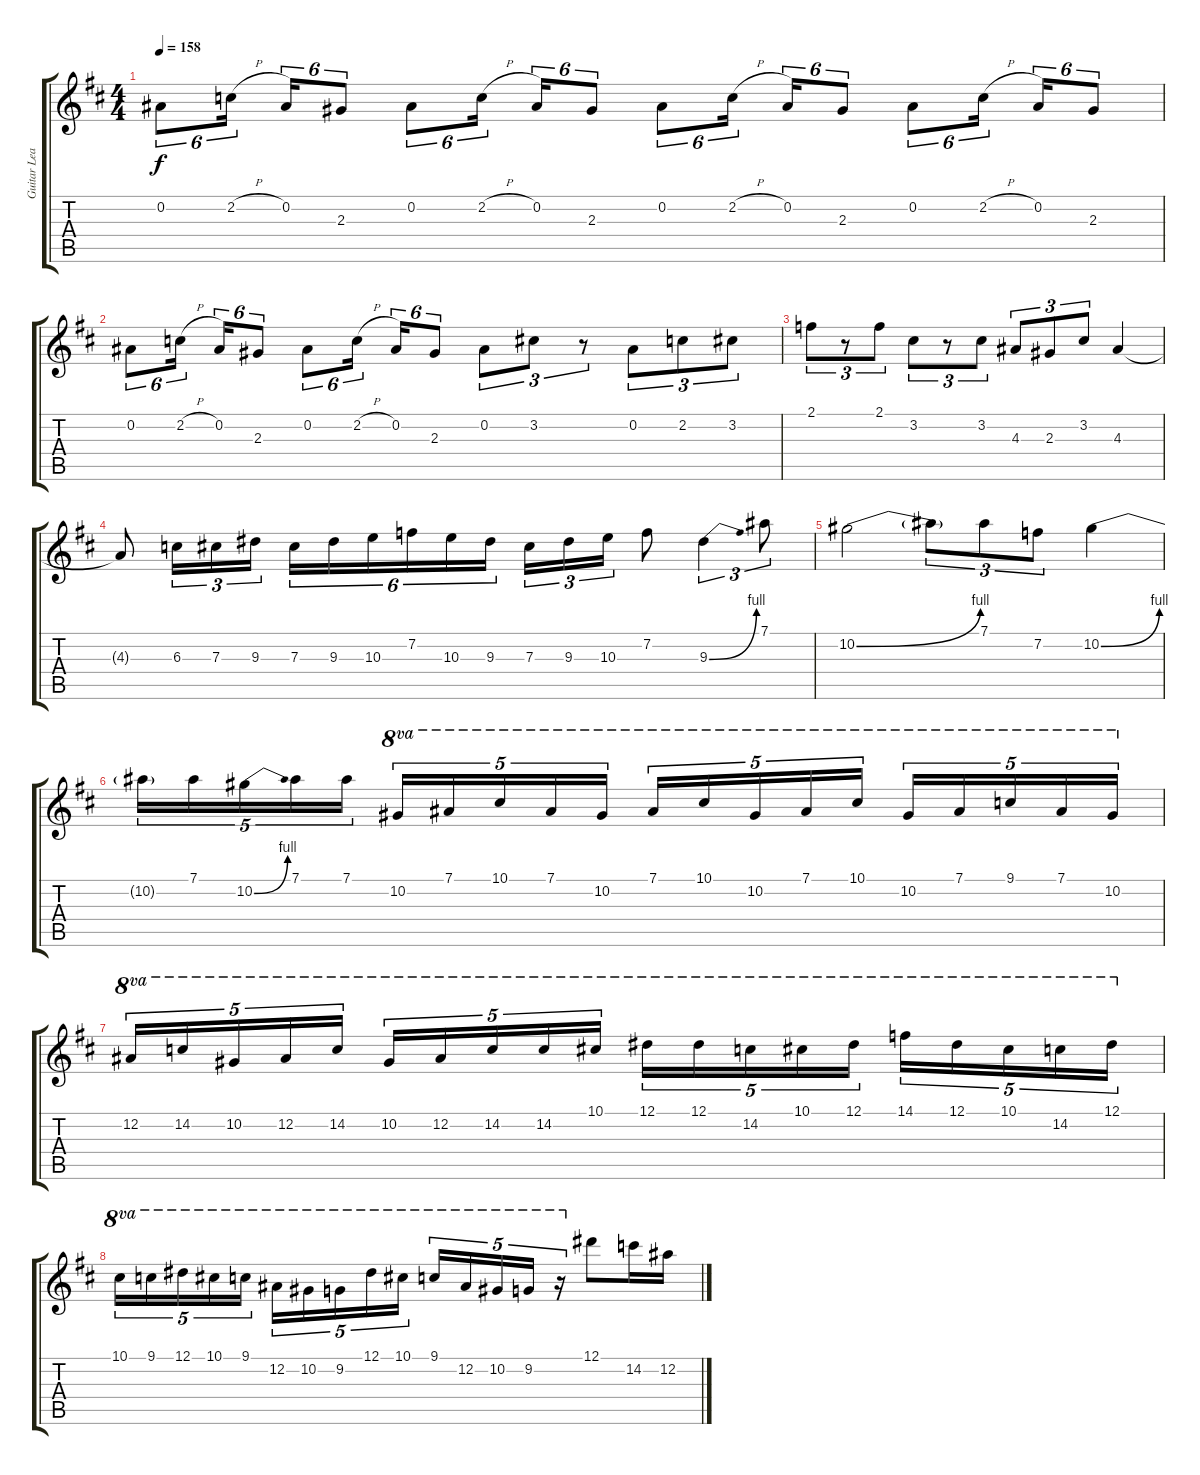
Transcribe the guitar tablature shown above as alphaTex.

\track ("Guitar Lead" "Guitar Lea") {instrument distortionguitar}
\staff {score tabs}
\tuning (Eb4 Bb3 Gb3 Db3 Ab2 Eb2) {hide}
\ts (4 4)
\tempo 158
\clef g2
\ks d
0.2.8{tu (6 4) dy f} 2.2{h}.16{tu (6 4)} 0.2.16{tu (6 4)} 2.3.8{tu (6 4)} 0.2.8{tu (6 4)} 2.2{h}.16{tu (6 4)} 0.2.16{tu (6 4)} 2.3.8{tu (6 4)} 0.2.8{tu (6 4)} 2.2{h}.16{tu (6 4)} 0.2.16{tu (6 4)} 2.3.8{tu (6 4)} 0.2.8{tu (6 4)} 2.2{h}.16{tu (6 4)} 0.2.16{tu (6 4)} 2.3.8{tu (6 4)} |
0.2.8{tu (6 4)} 2.2{h}.16{tu (6 4)} 0.2.16{tu (6 4)} 2.3.8{tu (6 4)} 0.2.8{tu (6 4)} 2.2{h}.16{tu (6 4)} 0.2.16{tu (6 4)} 2.3.8{tu (6 4)} 0.2.8{tu (3 2)} 3.2.8{tu (3 2)} r.8{tu (3 2)} 0.2.8{tu (3 2)} 2.2.8{tu (3 2)} 3.2.8{tu (3 2)} |
2.1.8{tu (3 2)} r.8{tu (3 2)} 2.1.8{tu (3 2)} 3.2.8{tu (3 2)} r.8{tu (3 2)} 3.2.8{tu (3 2)} 4.3.8{tu (3 2)} 2.3.8{tu (3 2)} 3.2.8{tu (3 2)} 4.3.4 |
4.3{t}.8 6.3.16{tu (3 2)} 7.3.16{tu (3 2)} 9.3.16{tu (3 2)} 7.3.16{tu (6 4)} 9.3.16{tu (6 4)} 10.3.16{tu (6 4)} 7.2.16{tu (6 4)} 10.3.16{tu (6 4)} 9.3.16{tu (6 4)} 7.3.16{tu (3 2)} 9.3.16{tu (3 2)} 10.3.16{tu (3 2)} 7.2.8 9.3{be (bend 0 0 60 4)}.4{tu (3 2)} 7.1.8{tu (3 2)} |
10.2{be (bend 0 0 60 4)}.2 10.2{t}.8{tu (3 2)} 7.1.8{tu (3 2)} 7.2.8{tu (3 2)} 10.2{be (bend 0 0 60 4)}.4 |
10.2{t}.16{tu (5 4)} 7.1.16{tu (5 4)} 10.2{be (bend 0 0 60 4)}.16{tu (5 4)} 7.1.16{tu (5 4)} 7.1.16{tu (5 4)} 10.2.16{tu (5 4) ot 8va} 7.1.16{tu (5 4) ot 8va} 10.1.16{tu (5 4) ot 8va} 7.1.16{tu (5 4) ot 8va} 10.2.16{tu (5 4) ot 8va} 7.1.16{tu (5 4) ot 8va} 10.1.16{tu (5 4) ot 8va} 10.2.16{tu (5 4) ot 8va} 7.1.16{tu (5 4) ot 8va} 10.1.16{tu (5 4) ot 8va} 10.2.16{tu (5 4) ot 8va} 7.1.16{tu (5 4) ot 8va} 9.1.16{tu (5 4) ot 8va} 7.1.16{tu (5 4) ot 8va} 10.2.16{tu (5 4) ot 8va} |
12.2.16{tu (5 4) ot 8va} 14.2.16{tu (5 4) ot 8va} 10.2.16{tu (5 4) ot 8va} 12.2.16{tu (5 4) ot 8va} 14.2.16{tu (5 4) ot 8va} 10.2.16{tu (5 4) ot 8va} 12.2.16{tu (5 4) ot 8va} 14.2.16{tu (5 4) ot 8va} 14.2.16{tu (5 4) ot 8va} 10.1.16{tu (5 4) ot 8va} 12.1.16{tu (5 4) ot 8va} 12.1.16{tu (5 4) ot 8va} 14.2.16{tu (5 4) ot 8va} 10.1.16{tu (5 4) ot 8va} 12.1.16{tu (5 4) ot 8va} 14.1.16{tu (5 4) ot 8va} 12.1.16{tu (5 4) ot 8va} 10.1.16{tu (5 4) ot 8va} 14.2.16{tu (5 4) ot 8va} 12.1.16{tu (5 4) ot 8va} |
10.1.16{tu (5 4) ot 8va} 9.1.16{tu (5 4) ot 8va} 12.1.16{tu (5 4) ot 8va} 10.1.16{tu (5 4) ot 8va} 9.1.16{tu (5 4) ot 8va} 12.2.16{tu (5 4) ot 8va} 10.2.16{tu (5 4) ot 8va} 9.2.16{tu (5 4) ot 8va} 12.1.16{tu (5 4) ot 8va} 10.1.16{tu (5 4) ot 8va} 9.1.16{tu (5 4) ot 8va} 12.2.16{tu (5 4) ot 8va} 10.2.16{tu (5 4) ot 8va} 9.2.16{tu (5 4) ot 8va} r.16{tu (5 4) ot 8va} 12.1.8 14.2.16 12.2.16
